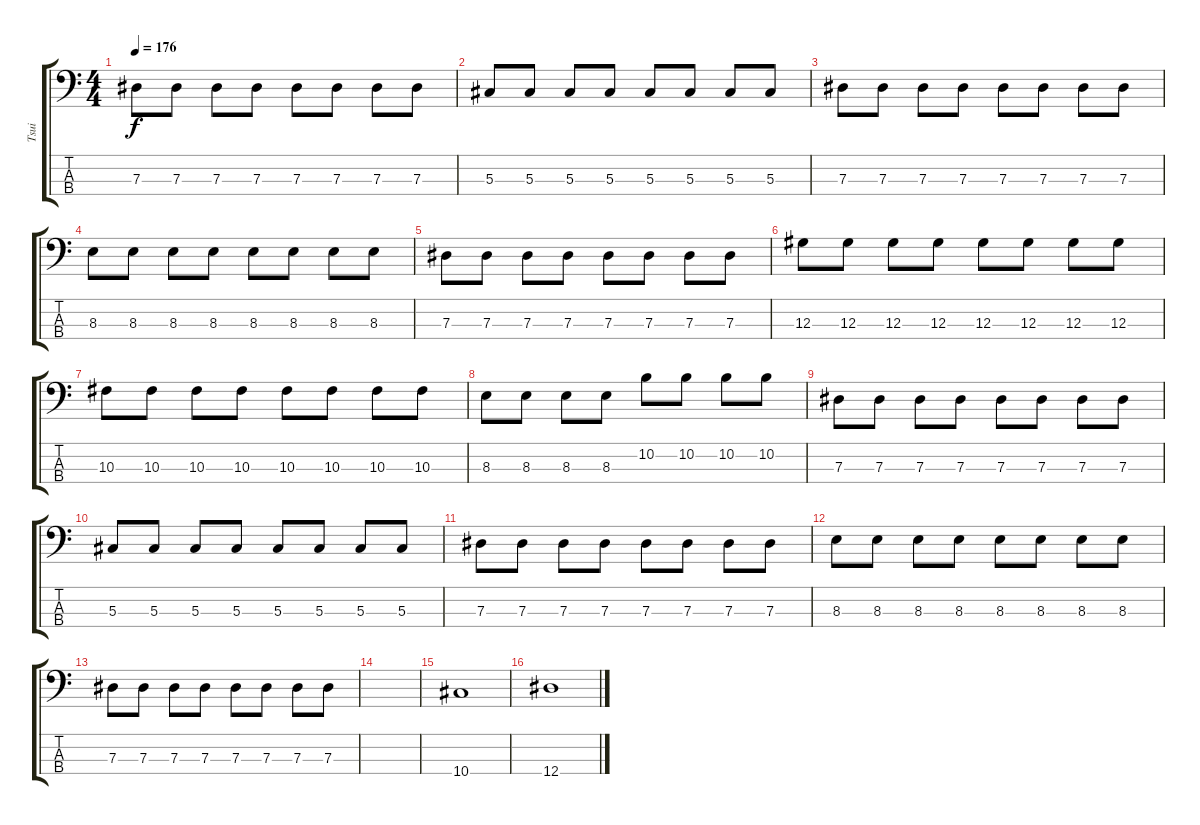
\track ("Tsui" "Tsui") {instrument electricbassfinger}
\staff {score tabs}
\tuning (Gb2 Db2 Ab1 Eb1) {hide}
\ts (4 4)
\tempo 176
\clef f4
\ks c
7.3.8{dy f} 7.3.8 7.3.8 7.3.8 7.3.8 7.3.8 7.3.8 7.3.8 |
5.3.8 5.3.8 5.3.8 5.3.8 5.3.8 5.3.8 5.3.8 5.3.8 |
7.3.8 7.3.8 7.3.8 7.3.8 7.3.8 7.3.8 7.3.8 7.3.8 |
8.3.8 8.3.8 8.3.8 8.3.8 8.3.8 8.3.8 8.3.8 8.3.8 |
7.3.8 7.3.8 7.3.8 7.3.8 7.3.8 7.3.8 7.3.8 7.3.8 |
12.3.8 12.3.8 12.3.8 12.3.8 12.3.8 12.3.8 12.3.8 12.3.8 |
10.3.8 10.3.8 10.3.8 10.3.8 10.3.8 10.3.8 10.3.8 10.3.8 |
8.3.8 8.3.8 8.3.8 8.3.8 10.2.8 10.2.8 10.2.8 10.2.8 |
7.3.8 7.3.8 7.3.8 7.3.8 7.3.8 7.3.8 7.3.8 7.3.8 |
5.3.8 5.3.8 5.3.8 5.3.8 5.3.8 5.3.8 5.3.8 5.3.8 |
7.3.8 7.3.8 7.3.8 7.3.8 7.3.8 7.3.8 7.3.8 7.3.8 |
8.3.8 8.3.8 8.3.8 8.3.8 8.3.8 8.3.8 8.3.8 8.3.8 |
7.3.8 7.3.8 7.3.8 7.3.8 7.3.8 7.3.8 7.3.8 7.3.8 |
|
10.4.1 |
12.4.1
